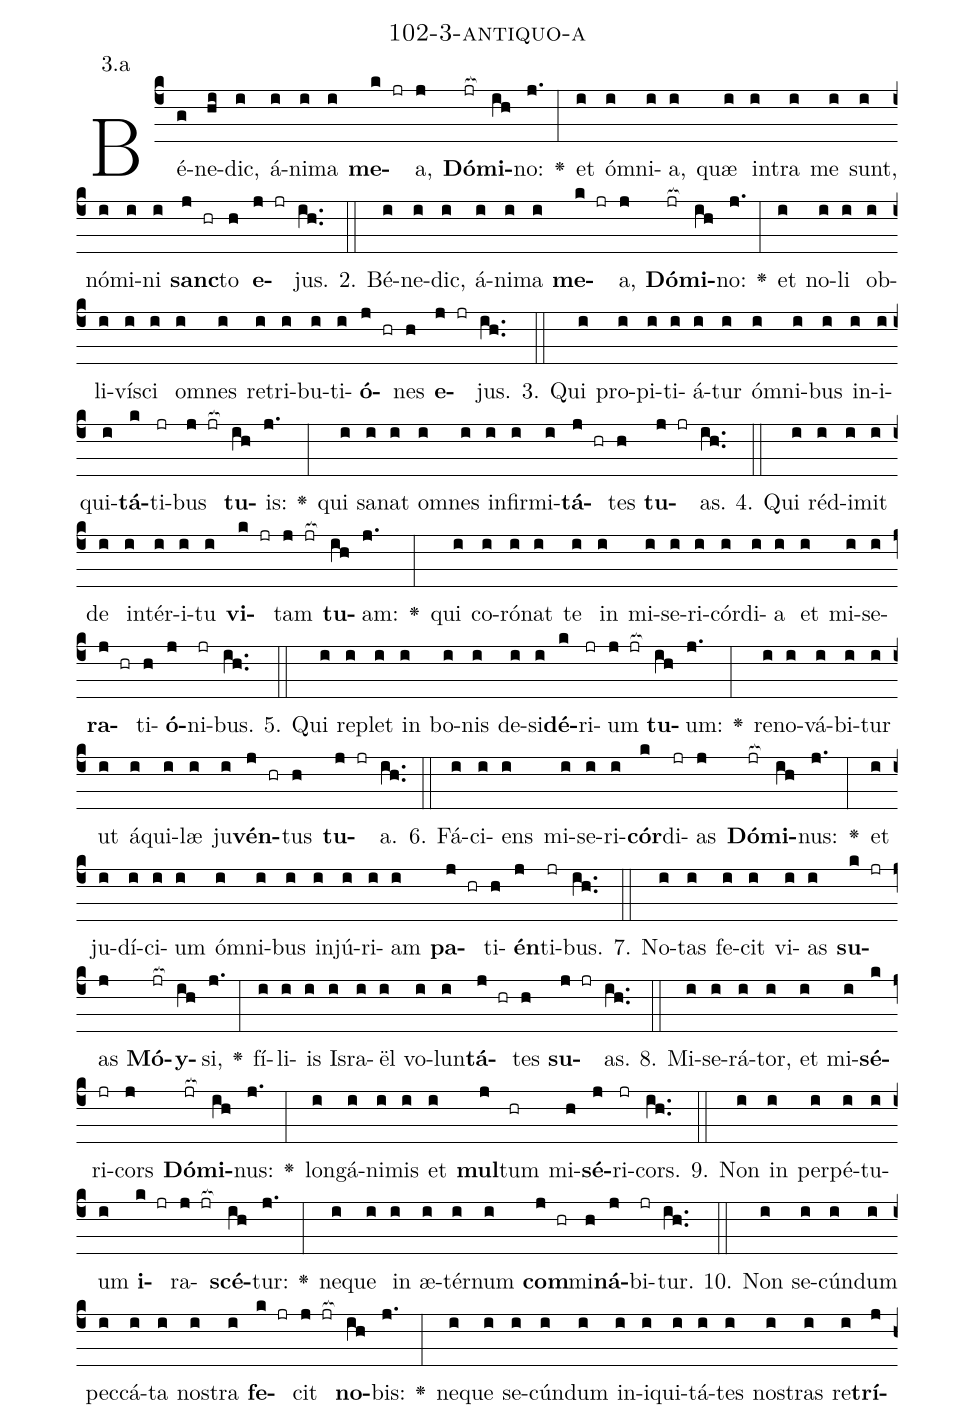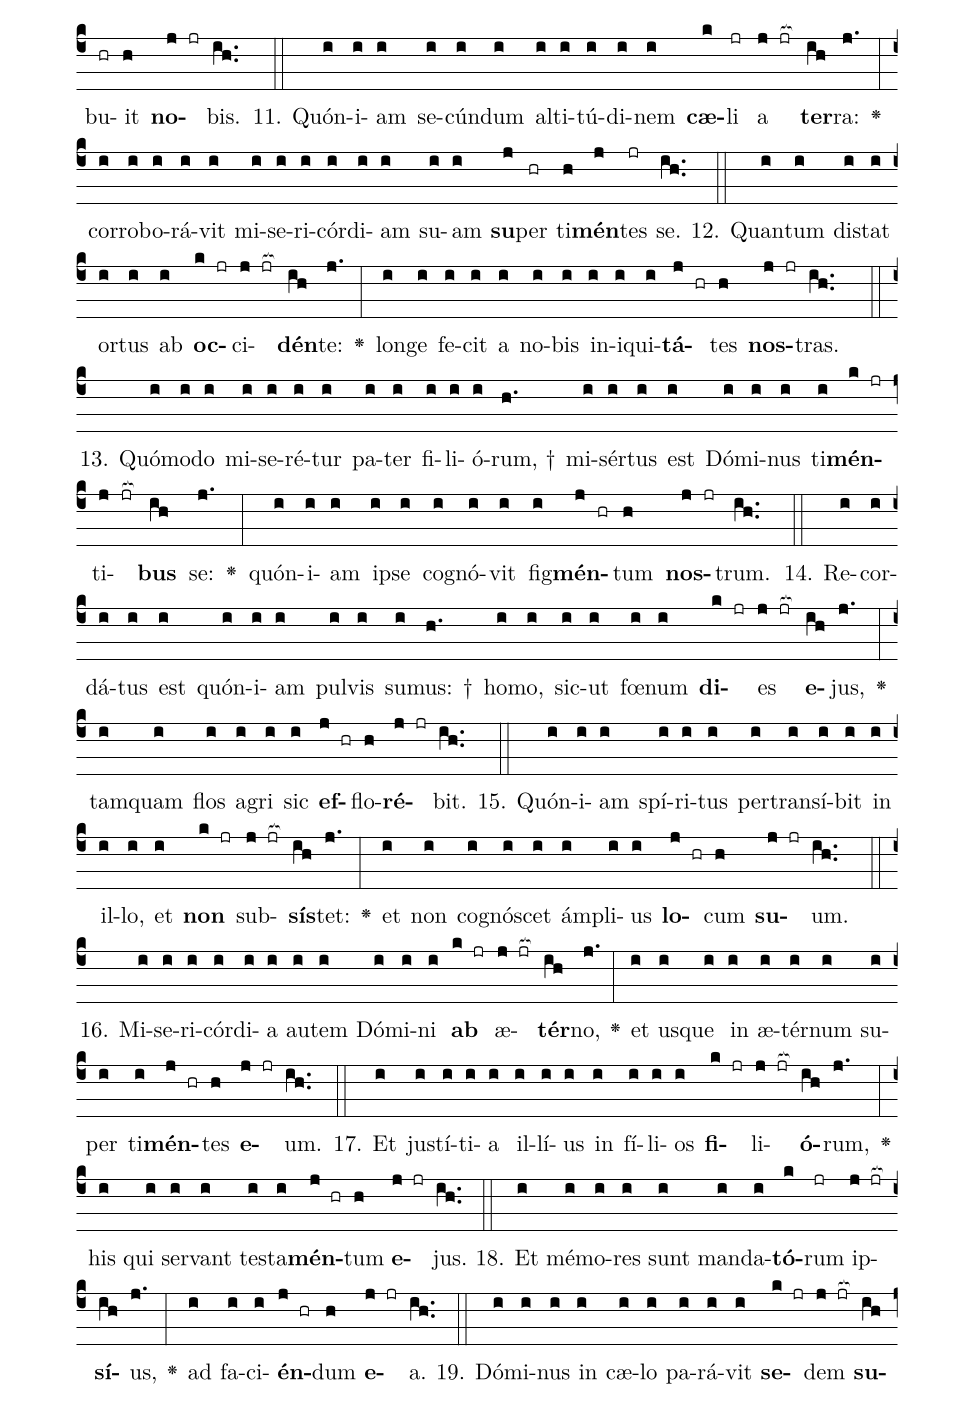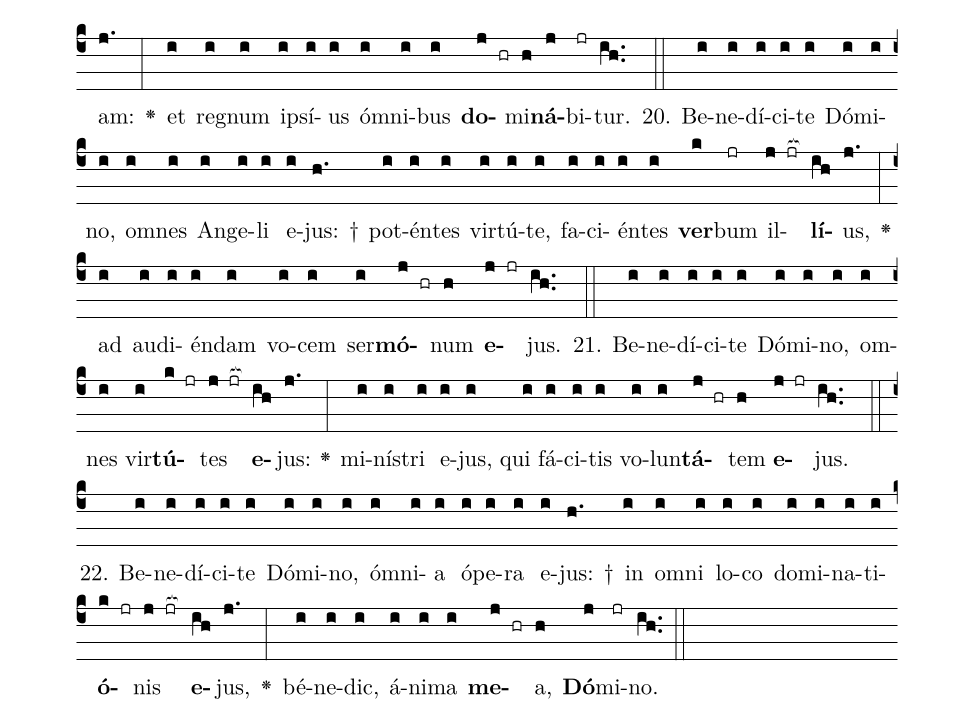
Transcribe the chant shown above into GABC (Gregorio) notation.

name: 102-3-antiquo-a;
annotation: 3.a;
%%
(c4)Bé(g)ne(hi)dic,(i) á(i)ni(i)ma(i) <b>me</b>(k jr)a,(j) <b>Dó</b>(jr[ocb:1{])<b>mi</b>(ih[ocb:0}])no:(j.) <v>\greheightstar</v>(:) et(i) óm(i)ni(i)a,(i) quæ(i) in(i)tra(i) me(i) sunt,(i) nó(i)mi(i)ni(i) <b>sanc</b>(j hr)to(h) <b>e</b>(j jr)jus.(ih..) (::)
2. Bé(i)ne(i)dic,(i) á(i)ni(i)ma(i) <b>me</b>(k jr)a,(j) <b>Dó</b>(jr[ocb:1{])<b>mi</b>(ih[ocb:0}])no:(j.) <v>\greheightstar</v>(:) et(i) no(i)li(i) ob(i)li(i)ví(i)sci(i) om(i)nes(i) re(i)tri(i)bu(i)ti(i)<b>ó</b>(j hr)nes(h) <b>e</b>(j jr)jus.(ih..) (::)
3. Qui(i) pro(i)pi(i)ti(i)á(i)tur(i) óm(i)ni(i)bus(i) in(i)i(i)qui(i)<b>tá</b>(k)ti(jr)bus(j jr[ocb:1{]) <b>tu</b>(ih[ocb:0}])is:(j.) <v>\greheightstar</v>(:) qui(i) sa(i)nat(i) om(i)nes(i) in(i)fir(i)mi(i)<b>tá</b>(j hr)tes(h) <b>tu</b>(j jr)as.(ih..) (::)
4. Qui(i) réd(i)i(i)mit(i) de(i) in(i)tér(i)i(i)tu(i) <b>vi</b>(k jr)tam(j jr[ocb:1{]) <b>tu</b>(ih[ocb:0}])am:(j.) <v>\greheightstar</v>(:) qui(i) co(i)ró(i)nat(i) te(i) in(i) mi(i)se(i)ri(i)cór(i)di(i)a(i) et(i) mi(i)se(i)<b>ra</b>(j hr)ti(h)<b>ó</b>(j)ni(jr)bus.(ih..) (::)
5. Qui(i) re(i)plet(i) in(i) bo(i)nis(i) de(i)si(i)<b>dé</b>(k)ri(jr)um(j jr[ocb:1{]) <b>tu</b>(ih[ocb:0}])um:(j.) <v>\greheightstar</v>(:) re(i)no(i)vá(i)bi(i)tur(i) ut(i) á(i)qui(i)læ(i) ju(i)<b>vén</b>(j hr)tus(h) <b>tu</b>(j jr)a.(ih..) (::)
6. Fá(i)ci(i)ens(i) mi(i)se(i)ri(i)<b>cór</b>(k)di(jr)as(j) <b>Dó</b>(jr[ocb:1{])<b>mi</b>(ih[ocb:0}])nus:(j.) <v>\greheightstar</v>(:) et(i) ju(i)dí(i)ci(i)um(i) óm(i)ni(i)bus(i) in(i)jú(i)ri(i)am(i) <b>pa</b>(j hr)ti(h)<b>én</b>(j)ti(jr)bus.(ih..) (::)
7. No(i)tas(i) fe(i)cit(i) vi(i)as(i) <b>su</b>(k jr)as(j) <b>Mó</b>(jr[ocb:1{])<b>y</b>(ih[ocb:0}])si,(j.) <v>\greheightstar</v>(:) fí(i)li(i)is(i) Is(i)ra(i)ël(i) vo(i)lun(i)<b>tá</b>(j hr)tes(h) <b>su</b>(j jr)as.(ih..) (::)
8. Mi(i)se(i)rá(i)tor,(i) et(i) mi(i)<b>sé</b>(k)ri(jr)cors(j) <b>Dó</b>(jr[ocb:1{])<b>mi</b>(ih[ocb:0}])nus:(j.) <v>\greheightstar</v>(:) long(i)á(i)ni(i)mis(i) et(i) <b>mul</b>(j)tum(hr) mi(h)<b>sé</b>(j)ri(jr)cors.(ih..) (::)
9. Non(i) in(i) per(i)pé(i)tu(i)um(i) <b>i</b>(k jr)ra(j jr[ocb:1{])<b>scé</b>(ih[ocb:0}])tur:(j.) <v>\greheightstar</v>(:) ne(i)que(i) in(i) æ(i)tér(i)num(i) <b>com</b>(j hr)mi(h)<b>ná</b>(j)bi(jr)tur.(ih..) (::)
10. Non(i) se(i)cún(i)dum(i) pec(i)cá(i)ta(i) nos(i)tra(i) <b>fe</b>(k jr)cit(j jr[ocb:1{]) <b>no</b>(ih[ocb:0}])bis:(j.) <v>\greheightstar</v>(:) ne(i)que(i) se(i)cún(i)dum(i) in(i)i(i)qui(i)tá(i)tes(i) nos(i)tras(i) re(i)<b>trí</b>(j)bu(hr)it(h) <b>no</b>(j jr)bis.(ih..) (::)
11. Quón(i)i(i)am(i) se(i)cún(i)dum(i) al(i)ti(i)tú(i)di(i)nem(i) <b>cæ</b>(k)li(jr) a(j jr[ocb:1{]) <b>ter</b>(ih[ocb:0}])ra:(j.) <v>\greheightstar</v>(:) cor(i)ro(i)bo(i)rá(i)vit(i) mi(i)se(i)ri(i)cór(i)di(i)am(i) su(i)am(i) <b>su</b>(j)per(hr) ti(h)<b>mén</b>(j)tes(jr) se.(ih..) (::)
12. Quan(i)tum(i) di(i)stat(i) or(i)tus(i) ab(i) <b>oc</b>(k jr)ci(j jr[ocb:1{])<b>dén</b>(ih[ocb:0}])te:(j.) <v>\greheightstar</v>(:) lon(i)ge(i) fe(i)cit(i) a(i) no(i)bis(i) in(i)i(i)qui(i)<b>tá</b>(j hr)tes(h) <b>nos</b>(j jr)tras.(ih..) (::)
13. Quó(i)mo(i)do(i) mi(i)se(i)ré(i)tur(i) pa(i)ter(i) fi(i)li(i)ó(i)rum, †(h.) mi(i)sér(i)tus(i) est(i) Dó(i)mi(i)nus(i) ti(i)<b>mén</b>(k jr)ti(j jr[ocb:1{])<b>bus</b>(ih[ocb:0}]) se:(j.) <v>\greheightstar</v>(:) quón(i)i(i)am(i) ip(i)se(i) co(i)gnó(i)vit(i) fig(i)<b>mén</b>(j hr)tum(h) <b>nos</b>(j jr)trum.(ih..) (::)
14. Re(i)cor(i)dá(i)tus(i) est(i) quón(i)i(i)am(i) pul(i)vis(i) su(i)mus: †(h.) ho(i)mo,(i) sic(i)ut(i) fœ(i)num(i) <b>di</b>(k jr)es(j jr[ocb:1{]) <b>e</b>(ih[ocb:0}])jus,(j.) <v>\greheightstar</v>(:) tam(i)quam(i) flos(i) a(i)gri(i) sic(i) <b>ef</b>(j hr)flo(h)<b>ré</b>(j jr)bit.(ih..) (::)
15. Quón(i)i(i)am(i) spí(i)ri(i)tus(i) per(i)trans(i)í(i)bit(i) in(i) il(i)lo,(i) et(i) <b>non</b>(k jr) sub(j jr[ocb:1{])<b>sís</b>(ih[ocb:0}])tet:(j.) <v>\greheightstar</v>(:) et(i) non(i) co(i)gnó(i)scet(i) ám(i)pli(i)us(i) <b>lo</b>(j hr)cum(h) <b>su</b>(j jr)um.(ih..) (::)
16. Mi(i)se(i)ri(i)cór(i)di(i)a(i) au(i)tem(i) Dó(i)mi(i)ni(i) <b>ab</b>(k jr) æ(j jr[ocb:1{])<b>tér</b>(ih[ocb:0}])no,(j.) <v>\greheightstar</v>(:) et(i) us(i)que(i) in(i) æ(i)tér(i)num(i) su(i)per(i) ti(i)<b>mén</b>(j hr)tes(h) <b>e</b>(j jr)um.(ih..) (::)
17. Et(i) jus(i)tí(i)ti(i)a(i) il(i)lí(i)us(i) in(i) fí(i)li(i)os(i) <b>fi</b>(k jr)li(j jr[ocb:1{])<b>ó</b>(ih[ocb:0}])rum,(j.) <v>\greheightstar</v>(:) his(i) qui(i) ser(i)vant(i) tes(i)ta(i)<b>mén</b>(j hr)tum(h) <b>e</b>(j jr)jus.(ih..) (::)
18. Et(i) mé(i)mo(i)res(i) sunt(i) man(i)da(i)<b>tó</b>(k)rum(jr) ip(j jr[ocb:1{])<b>sí</b>(ih[ocb:0}])us,(j.) <v>\greheightstar</v>(:) ad(i) fa(i)ci(i)<b>én</b>(j hr)dum(h) <b>e</b>(j jr)a.(ih..) (::)
19. Dó(i)mi(i)nus(i) in(i) cæ(i)lo(i) pa(i)rá(i)vit(i) <b>se</b>(k jr)dem(j jr[ocb:1{]) <b>su</b>(ih[ocb:0}])am:(j.) <v>\greheightstar</v>(:) et(i) re(i)gnum(i) ip(i)sí(i)us(i) óm(i)ni(i)bus(i) <b>do</b>(j hr)mi(h)<b>ná</b>(j)bi(jr)tur.(ih..) (::)
20. Be(i)ne(i)dí(i)ci(i)te(i) Dó(i)mi(i)no,(i) om(i)nes(i) An(i)ge(i)li(i) e(i)jus: †(h.) pot(i)én(i)tes(i) vir(i)tú(i)te,(i) fa(i)ci(i)én(i)tes(i) <b>ver</b>(k)bum(jr) il(j jr[ocb:1{])<b>lí</b>(ih[ocb:0}])us,(j.) <v>\greheightstar</v>(:) ad(i) au(i)di(i)én(i)dam(i) vo(i)cem(i) ser(i)<b>mó</b>(j hr)num(h) <b>e</b>(j jr)jus.(ih..) (::)
21. Be(i)ne(i)dí(i)ci(i)te(i) Dó(i)mi(i)no,(i) om(i)nes(i) vir(i)<b>tú</b>(k jr)tes(j jr[ocb:1{]) <b>e</b>(ih[ocb:0}])jus:(j.) <v>\greheightstar</v>(:) mi(i)nís(i)tri(i) e(i)jus,(i) qui(i) fá(i)ci(i)tis(i) vo(i)lun(i)<b>tá</b>(j hr)tem(h) <b>e</b>(j jr)jus.(ih..) (::)
22. Be(i)ne(i)dí(i)ci(i)te(i) Dó(i)mi(i)no,(i) óm(i)ni(i)a(i) ó(i)pe(i)ra(i) e(i)jus: †(h.) in(i) om(i)ni(i) lo(i)co(i) do(i)mi(i)na(i)ti(i)<b>ó</b>(k jr)nis(j jr[ocb:1{]) <b>e</b>(ih[ocb:0}])jus,(j.) <v>\greheightstar</v>(:) bé(i)ne(i)dic,(i) á(i)ni(i)ma(i) <b>me</b>(j hr)a,(h) <b>Dó</b>(j)mi(jr)no.(ih..) (::)
